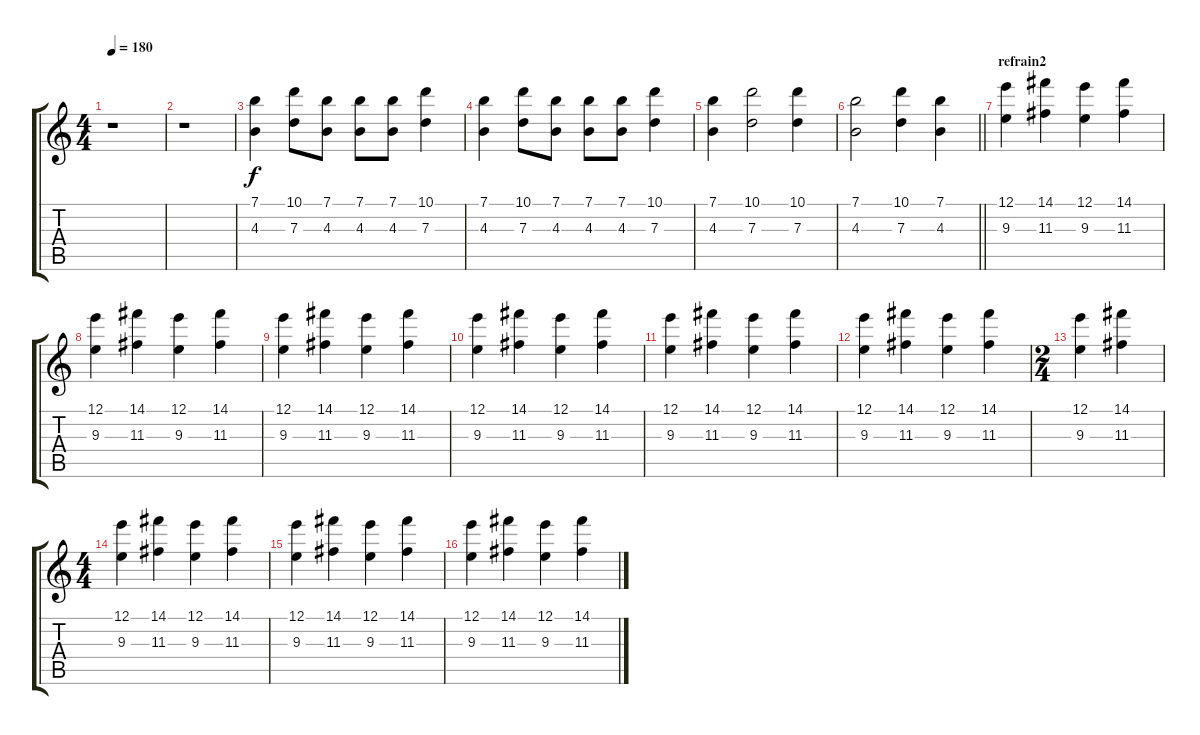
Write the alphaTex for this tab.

\track "" {instrument overdrivenguitar}
\staff {score tabs}
\tuning (E4 B3 G3 D3 A2 E2) {hide}
\ts (4 4)
\tempo 180
\clef g2
\ks c
r.1{dy f} |
r.1 |
(7.1 4.3).4 (10.1 7.3).8 (7.1 4.3).8 (7.1 4.3).8 (7.1 4.3).8 (10.1 7.3).4 |
(7.1 4.3).4 (10.1 7.3).8 (7.1 4.3).8 (7.1 4.3).8 (7.1 4.3).8 (10.1 7.3).4 |
(7.1 4.3).4 (10.1 7.3).2 (10.1 7.3).4 |
\barLineRight lightlight
(7.1 4.3).2 (10.1 7.3).4 (7.1 4.3).4 |
\section ("" "refrain2")
(12.1 9.3).4 (14.1 11.3).4 (12.1 9.3).4 (14.1 11.3).4 |
(12.1 9.3).4 (14.1 11.3).4 (12.1 9.3).4 (14.1 11.3).4 |
(12.1 9.3).4 (14.1 11.3).4 (12.1 9.3).4 (14.1 11.3).4 |
(12.1 9.3).4 (14.1 11.3).4 (12.1 9.3).4 (14.1 11.3).4 |
(12.1 9.3).4 (14.1 11.3).4 (12.1 9.3).4 (14.1 11.3).4 |
(12.1 9.3).4 (14.1 11.3).4 (12.1 9.3).4 (14.1 11.3).4 |
\ts (2 4)
(12.1 9.3).4 (14.1 11.3).4 |
\ts (4 4)
(12.1 9.3).4 (14.1 11.3).4 (12.1 9.3).4 (14.1 11.3).4 |
(12.1 9.3).4 (14.1 11.3).4 (12.1 9.3).4 (14.1 11.3).4 |
(12.1 9.3).4 (14.1 11.3).4 (12.1 9.3).4 (14.1 11.3).4
